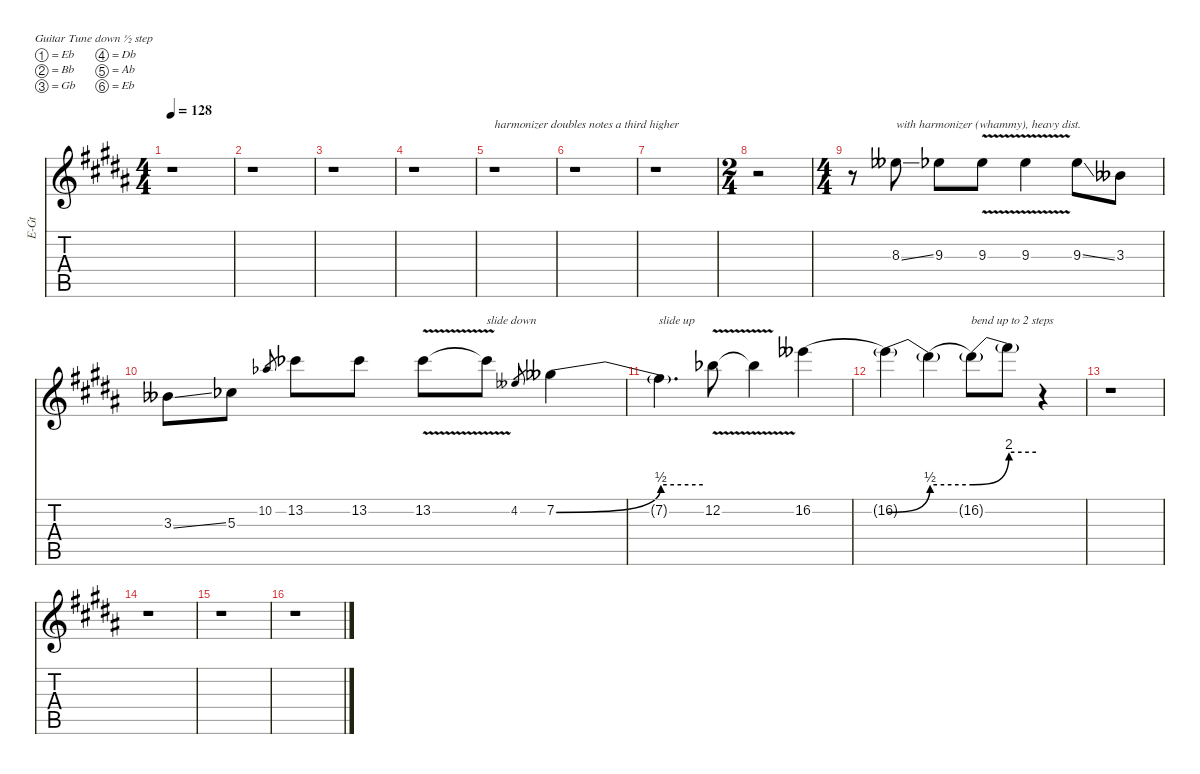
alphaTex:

\hideDynamics
\bracketExtendMode nobrackets
\otherSystemsTrackNameOrientation horizontal
\track ("Guitar 3" "E-Gt") {instrument overdrivenguitar}
\staff {score tabs}
\tuning (Eb4 Bb3 Gb3 Db3 Ab2 Eb2)
\ts (4 4)
\tempo 128
\clef g2
\ks b
r.1{dy f beam Down} |
r.1{beam Down} |
r.1{beam Down} |
r.1{beam Down} |
r.1{txt "harmonizer doubles notes a third higher" beam Down} |
r.1{beam Down} |
r.1{beam Down} |
\ts (2 4)
r.2{beam Down} |
\ts (4 4)
r.8{beam Down} 8.3{ss acc bb}.8{txt "with harmonizer (whammy), heavy dist." beam Down} 9.3{acc b}.8{beam Down} 9.3{v acc b}.8{beam Down} 9.3{v acc b}.4{beam Down} 9.3{ss acc b}.8{beam Down} 3.3{acc bb}.8{beam Down} |
3.3{ss acc bb}.8{beam Down} 5.3{acc b}.8{beam Down} 10.2{acc b}.8{gr dy mf beam Up} 13.2{acc b}.8{dy f beam Down} 13.2{acc b}.8{beam Down} 13.2{v acc b}.8{beam Down} 13.2{v t acc b}.8{txt "slide down" beam Down} 4.2{acc bb}.8{gr dy mf beam Up} 7.2{be (bend 0 0 60 2) acc bb}.4{dy f beam Down} |
7.2{be (hold 0 2 60 2) t}.4{d txt "slide up" beam Down} 12.2{v acc b}.8{beam Down} 12.2{v t acc b}.4{beam Down} 16.2{be (hold 0 0 60 0) acc bb}.4{beam Down} |
16.2{be (bend 0 0 60 2) t acc bb}.4{beam Down} 16.2{be (hold 0 2 60 2) t}.4{beam Down} 16.2{be (bend 0 2 60 8) t}.8{txt "bend up to 2 steps" beam Down} 16.2{be (hold 0 8 60 8) t}.8{beam Down} r.4{beam Down} |
r.1{beam Down} |
r.1{beam Down} |
r.1{beam Down} |
r.1{beam Down}
